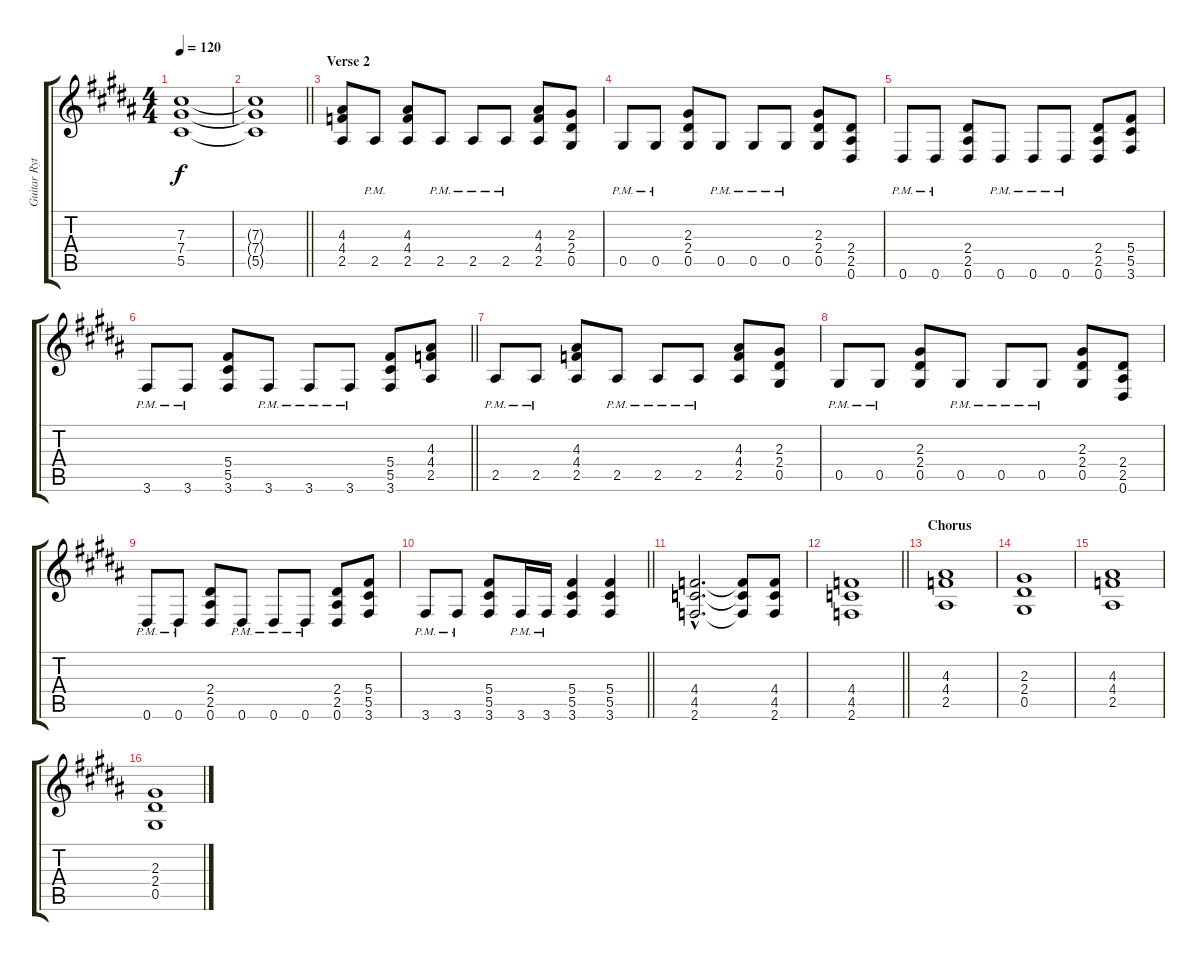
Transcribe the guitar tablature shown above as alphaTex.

\track ("Guitar Rythm 1" "Guitar Ryt") {instrument distortionguitar}
\staff {score tabs}
\tuning (Eb4 Bb3 Gb3 Db3 Ab2 Eb2) {hide}
\ts (4 4)
\tempo 120
\clef g2
\ks b
(7.3 7.4 5.5).1{dy f} |
\barLineRight lightlight
(7.3{t} 7.4{t} 5.5{t}).1 |
\section ("" "Verse 2")
(4.3 4.4 2.5).8 2.5{pm}.8 (4.3 4.4 2.5).8 2.5{pm}.8 2.5{pm}.8 2.5{pm}.8 (4.3 4.4 2.5).8 (2.3 2.4 0.5).8 |
0.5{pm}.8 0.5{pm}.8 (2.3 2.4 0.5).8 0.5{pm}.8 0.5{pm}.8 0.5{pm}.8 (2.3 2.4 0.5).8 (2.4 2.5 0.6).8 |
0.6{pm}.8 0.6{pm}.8 (2.4 2.5 0.6).8 0.6{pm}.8 0.6{pm}.8 0.6{pm}.8 (2.4 2.5 0.6).8 (5.4 5.5 3.6).8 |
\barLineRight lightlight
3.6{pm}.8 3.6{pm}.8 (5.4 5.5 3.6).8 3.6{pm}.8 3.6{pm}.8 3.6{pm}.8 (5.4 5.5 3.6).8 (4.3 4.4 2.5).8 |
2.5{pm}.8 2.5{pm}.8 (4.3 4.4 2.5).8 2.5{pm}.8 2.5{pm}.8 2.5{pm}.8 (4.3 4.4 2.5).8 (2.3 2.4 0.5).8 |
0.5{pm}.8 0.5{pm}.8 (2.3 2.4 0.5).8 0.5{pm}.8 0.5{pm}.8 0.5{pm}.8 (2.3 2.4 0.5).8 (2.4 2.5 0.6).8 |
0.6{pm}.8 0.6{pm}.8 (2.4 2.5 0.6).8 0.6{pm}.8 0.6{pm}.8 0.6{pm}.8 (2.4 2.5 0.6).8 (5.4 5.5 3.6).8 |
\barLineRight lightlight
3.6{pm}.8 3.6{pm}.8 (5.4 5.5 3.6).8 3.6{pm}.16 3.6{pm}.16 (5.4 5.5 3.6).4 (5.4 5.5 3.6).4 |
(4.4{hac} 4.5{hac} 2.6{hac}).2{d} (4.4{t} 4.5{t} 2.6{t}).8 (4.4 4.5 2.6).8 |
\barLineRight lightlight
(4.4 4.5 2.6).1 |
\section ("" "Chorus")
(4.3 4.4 2.5).1 |
(2.3 2.4 0.5).1 |
(4.3 4.4 2.5).1 |
(2.3 2.4 0.5).1
